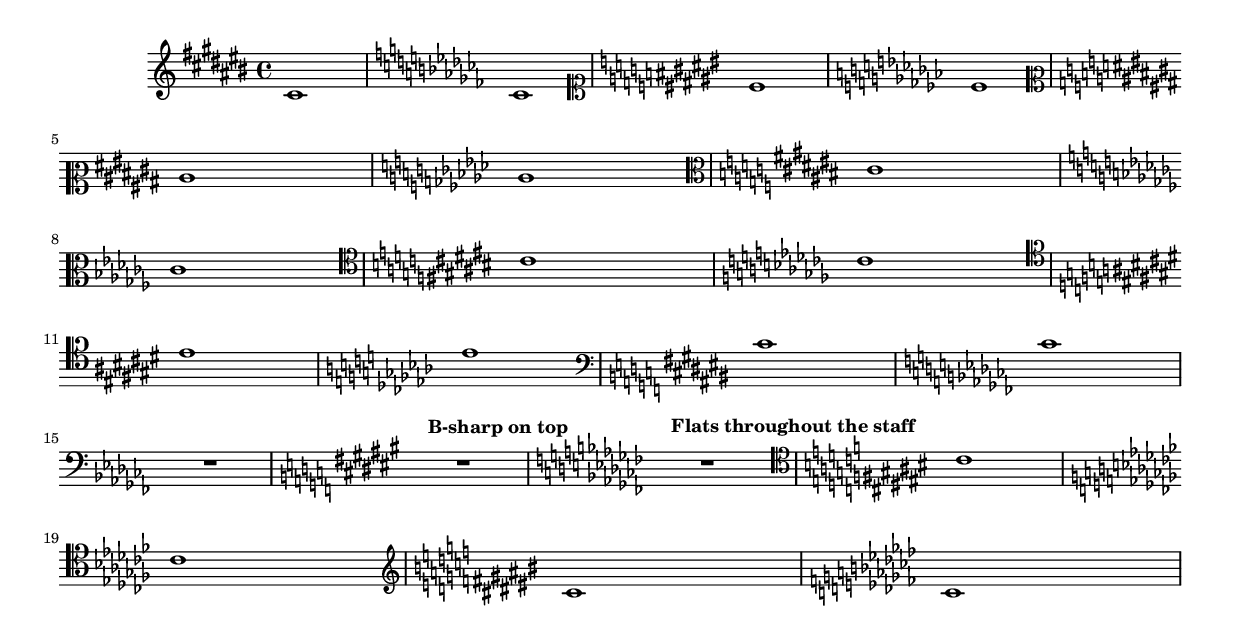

\version "2.17.6"
\header { texidoc = "Each clef has its own accidental placing
rules, which can be adjusted using @code{sharp-positions}
and @code{flat-positions}." }

#(set-global-staff-size 16)


\relative cis' {

				% \clef french % same as octaviated bass
  \clef violin
  \key cis \major cis1  \key ces \major ces
  \clef soprano
  \key cis \major cis \key ces \major ces \break
  \clef mezzosoprano
  \key cis \major cis \key ces \major ces
  \clef alto
  \key cis \major cis \break \key ces \major ces 
  \clef tenor
  \key cis \major cis \key ces \major ces \break
  \clef baritone
  \key cis \major cis \key ces \major ces
  \clef bass
  \key cis \major cis \key ces \major  ces
  \break R1
  \tempo "B-sharp on top"
  \override Staff.KeySignature.sharp-positions = #'(6 0 1 2 3 4 5)
  \override Staff.KeyCancellation.sharp-positions = #'(6 0 1 2 3 4 5)
  \key cis \major R
  \tempo "Flats throughout the staff"
  \override Staff.KeySignature.flat-positions = #'((-5 . 5))
  \override Staff.KeyCancellation.flat-positions = #'((-5 . 5))
  \key ces \major R
  \clef tenor
  \key cis \major cis \break \key ces \major ces
  \clef treble
  \key cis \major cis \key ces \major ces
}

